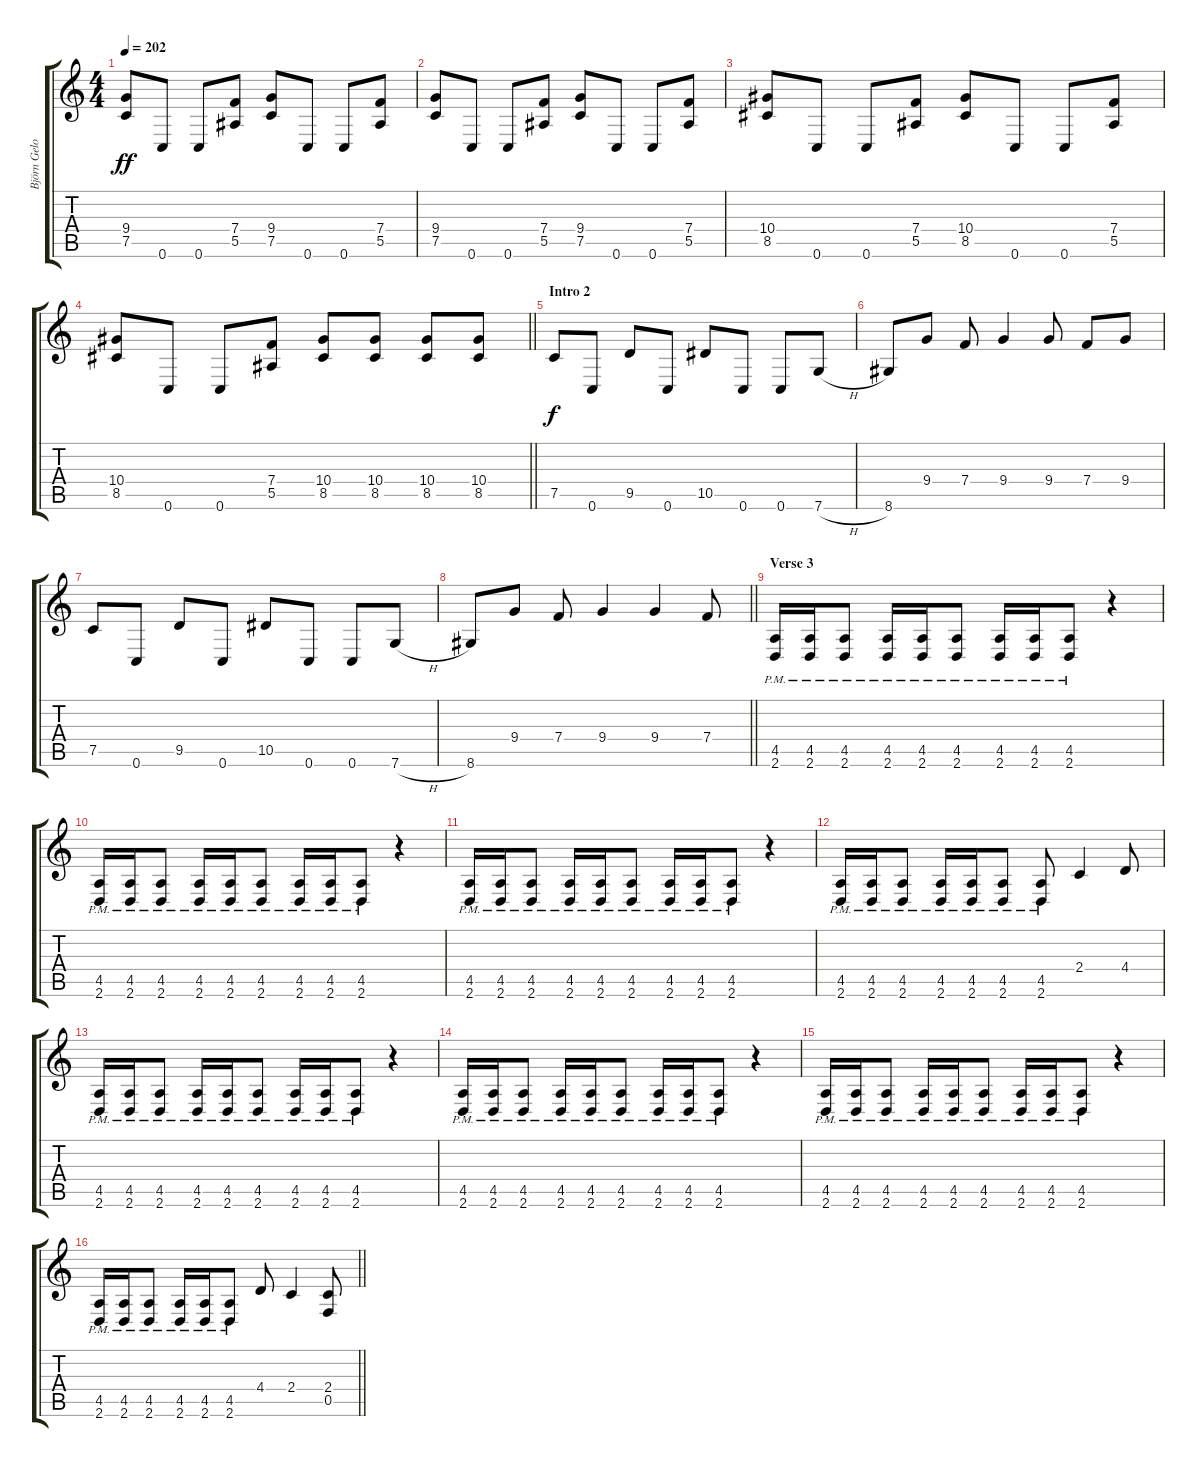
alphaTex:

\track ("Björn Gelotte" "Björn Gelo") {instrument distortionguitar}
\staff {score tabs}
\tuning (C4 G3 Eb3 Bb2 F2 C2) {hide}
\ts (4 4)
\tempo 202
\clef g2
\ks c
(9.4 7.5).8{dy ff} 0.6.8 0.6.8 (7.4 5.5).8 (9.4 7.5).8 0.6.8 0.6.8 (7.4 5.5).8 |
(9.4 7.5).8 0.6.8 0.6.8 (7.4 5.5).8 (9.4 7.5).8 0.6.8 0.6.8 (7.4 5.5).8 |
(10.4 8.5).8 0.6.8 0.6.8 (7.4 5.5).8 (10.4 8.5).8 0.6.8 0.6.8 (7.4 5.5).8 |
\barLineRight lightlight
(10.4 8.5).8 0.6.8 0.6.8 (7.4 5.5).8 (10.4 8.5).8 (10.4 8.5).8 (10.4 8.5).8 (10.4 8.5).8 |
\section ("" "Intro 2")
7.5.8{dy f} 0.6.8 9.5.8 0.6.8 10.5.8 0.6.8 0.6.8 7.6{h}.8 |
8.6.8 9.4.8 7.4.8 9.4.4 9.4.8 7.4.8 9.4.8 |
7.5.8 0.6.8 9.5.8 0.6.8 10.5.8 0.6.8 0.6.8 7.6{h}.8 |
\barLineRight lightlight
8.6.8 9.4.8 7.4.8 9.4.4 9.4.4 7.4.8 |
\section ("" "Verse 3")
(4.5{pm} 2.6{pm}).16 (4.5{pm} 2.6{pm}).16 (4.5{pm} 2.6{pm}).8 (4.5{pm} 2.6{pm}).16 (4.5{pm} 2.6{pm}).16 (4.5{pm} 2.6{pm}).8 (4.5{pm} 2.6{pm}).16 (4.5{pm} 2.6{pm}).16 (4.5{pm} 2.6{pm}).8 r.4 |
(4.5{pm} 2.6{pm}).16 (4.5{pm} 2.6{pm}).16 (4.5{pm} 2.6{pm}).8 (4.5{pm} 2.6{pm}).16 (4.5{pm} 2.6{pm}).16 (4.5{pm} 2.6{pm}).8 (4.5{pm} 2.6{pm}).16 (4.5{pm} 2.6{pm}).16 (4.5{pm} 2.6{pm}).8 r.4 |
(4.5{pm} 2.6{pm}).16 (4.5{pm} 2.6{pm}).16 (4.5{pm} 2.6{pm}).8 (4.5{pm} 2.6{pm}).16 (4.5{pm} 2.6{pm}).16 (4.5{pm} 2.6{pm}).8 (4.5{pm} 2.6{pm}).16 (4.5{pm} 2.6{pm}).16 (4.5{pm} 2.6{pm}).8 r.4 |
(4.5{pm} 2.6{pm}).16 (4.5{pm} 2.6{pm}).16 (4.5{pm} 2.6{pm}).8 (4.5{pm} 2.6{pm}).16 (4.5{pm} 2.6{pm}).16 (4.5{pm} 2.6{pm}).8 (4.5{pm} 2.6{pm}).8 2.4.4 4.4.8 |
(4.5{pm} 2.6{pm}).16 (4.5{pm} 2.6{pm}).16 (4.5{pm} 2.6{pm}).8 (4.5{pm} 2.6{pm}).16 (4.5{pm} 2.6{pm}).16 (4.5{pm} 2.6{pm}).8 (4.5{pm} 2.6{pm}).16 (4.5{pm} 2.6{pm}).16 (4.5{pm} 2.6{pm}).8 r.4 |
(4.5{pm} 2.6{pm}).16 (4.5{pm} 2.6{pm}).16 (4.5{pm} 2.6{pm}).8 (4.5{pm} 2.6{pm}).16 (4.5{pm} 2.6{pm}).16 (4.5{pm} 2.6{pm}).8 (4.5{pm} 2.6{pm}).16 (4.5{pm} 2.6{pm}).16 (4.5{pm} 2.6{pm}).8 r.4 |
(4.5{pm} 2.6{pm}).16 (4.5{pm} 2.6{pm}).16 (4.5{pm} 2.6{pm}).8 (4.5{pm} 2.6{pm}).16 (4.5{pm} 2.6{pm}).16 (4.5{pm} 2.6{pm}).8 (4.5{pm} 2.6{pm}).16 (4.5{pm} 2.6{pm}).16 (4.5{pm} 2.6{pm}).8 r.4 |
\barLineRight lightlight
(4.5{pm} 2.6{pm}).16 (4.5{pm} 2.6{pm}).16 (4.5{pm} 2.6{pm}).8 (4.5{pm} 2.6{pm}).16 (4.5{pm} 2.6{pm}).16 (4.5{pm} 2.6{pm}).8 4.4.8 2.4.4 (2.4 0.5).8
